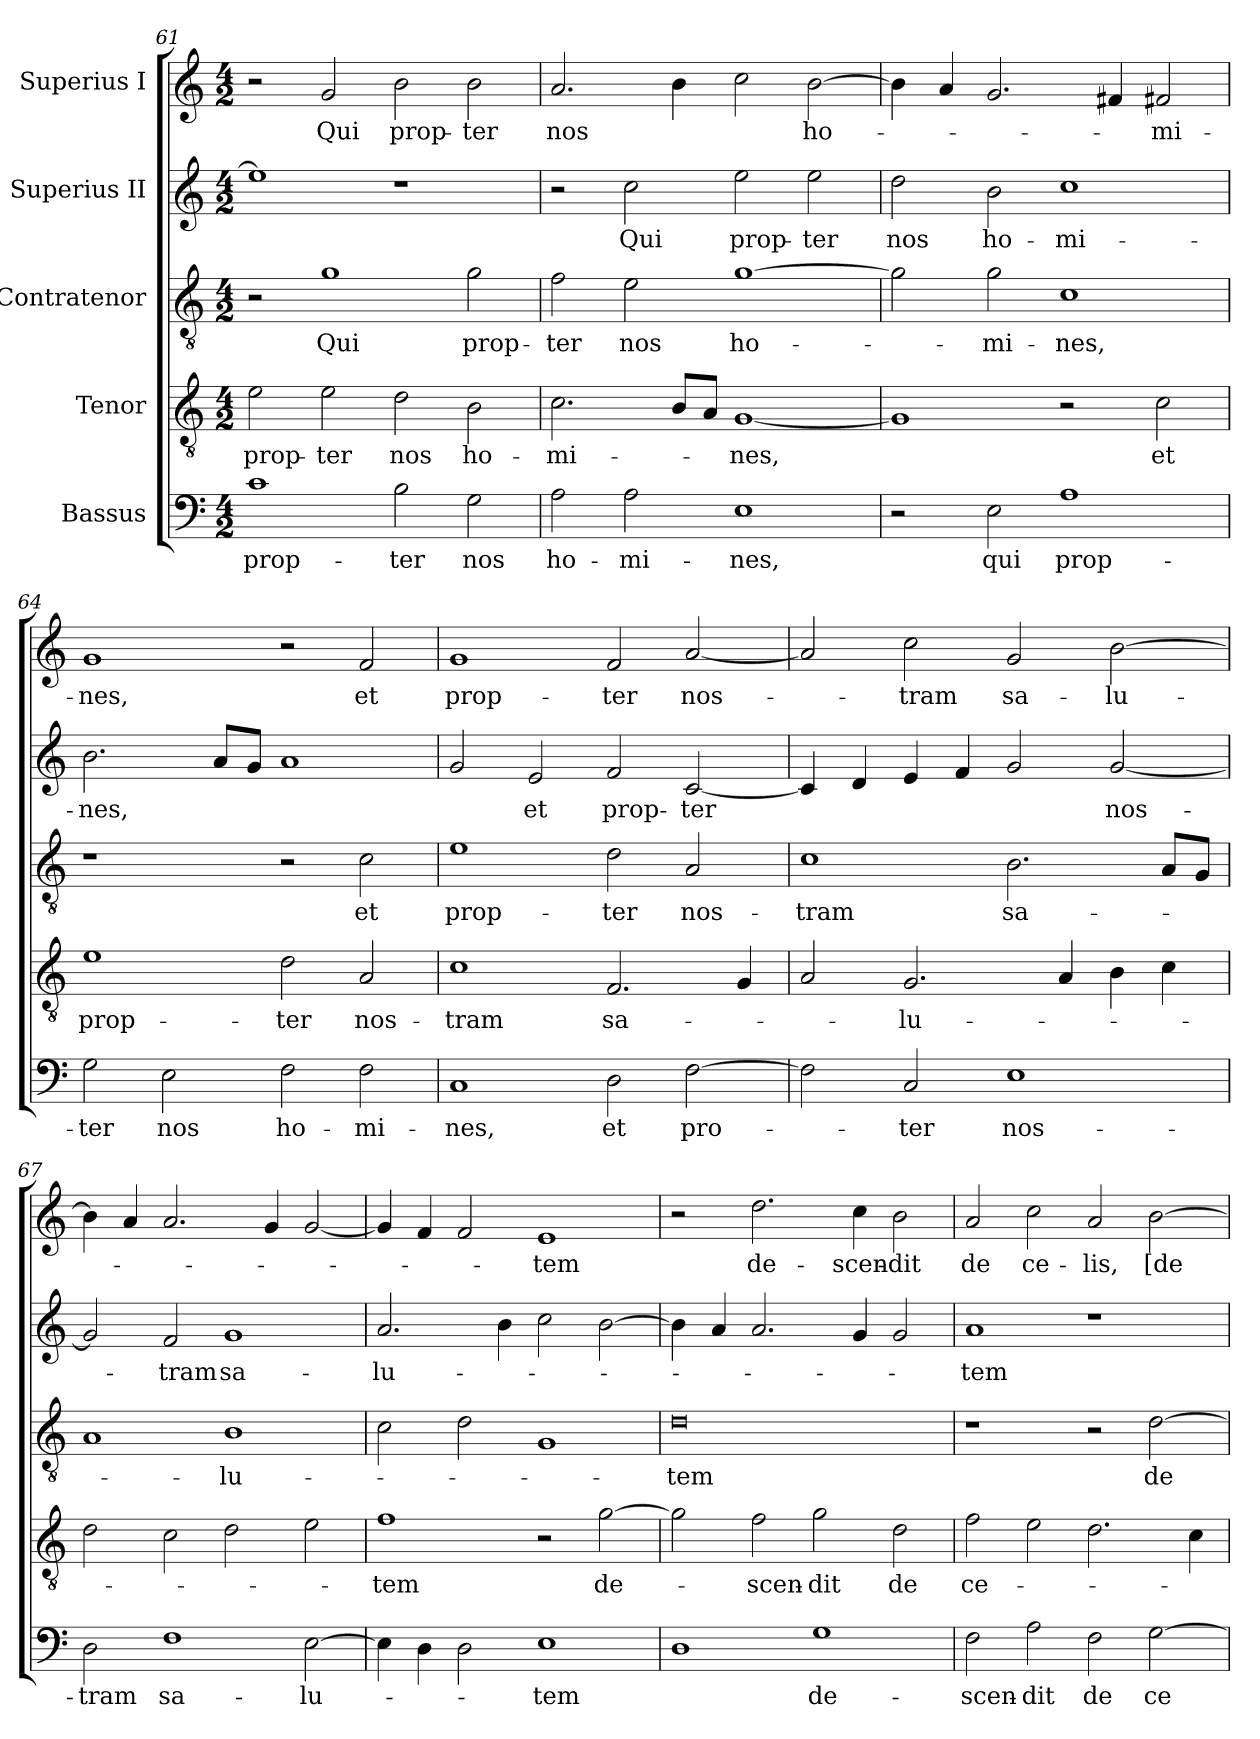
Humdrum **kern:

**kern	**text	**kern	**text	**kern	**text	**kern	**text	**kern	**text
*part5	*part5	*part4	*part4	*part3	*part3	*part2	*part2	*part1	*part1
*staff5	*staff5	*staff4	*staff4	*staff3	*staff3	*staff2	*staff2	*staff1	*staff1
*I"Bassus	*	*I"Tenor	*	*I"Contratenor	*	*I"Superius II	*	*I"Superius I	*
*clefF4	*	*clefGv2	*	*clefGv2	*	*clefG2	*	*clefG2	*
*k[]	*	*k[]	*	*k[]	*	*k[]	*	*k[]	*
*M4/2	*	*M4/2	*	*M4/2	*	*M4/2	*	*M4/2	*
=61	=61	=61	=61	=61	=61	=61	=61	=61	=61
1c\	prop-	2e\	prop-	2r	.	1ee\]	.	2r	.
.	.	2e\	-ter	1g\	Qui	.	.	2g/	Qui
2B\	-ter	2d\	nos	.	.	1r	.	2b\	prop-
2G\	nos	2B\	ho-	2g\	prop-	.	.	2b\	-ter
=62	=62	=62	=62	=62	=62	=62	=62	=62	=62
2A\	ho-	2.c\	-mi-	2f\	-ter	2r	.	2.a/	nos
2A\	-mi-	.	.	2e\	nos	2cc\	Qui	.	.
.	.	8B/L	.	.	.	.	.	4b\	.
.	.	8A/J	.	.	.	.	.	.	.
1E\	-nes,	[1G/	-nes,	[1g\	ho-	2ee\	prop-	2cc\	.
.	.	.	.	.	.	2ee\	-ter	[2b\	ho-
=63	=63	=63	=63	=63	=63	=63	=63	=63	=63
2r	.	1G/]	.	2g\]	.	2dd\	nos	4b\]	.
.	.	.	.	.	.	.	.	4a/	.
2E\	qui	.	.	2g\	-mi-	2b\	ho-	2.g/	.
1A\	prop-	2r	.	1c\	-nes,	1cc\	-mi-	.	.
.	.	.	.	.	.	.	.	4f#X/	.
.	.	2c\	et	.	.	.	.	2f#X/	-mi-
=64	=64	=64	=64	=64	=64	=64	=64	=64	=64
2G\	-ter	1e\	prop-	1r	.	2.b\	-nes,	1g/	-nes,
2E\	nos	.	.	.	.	.	.	.	.
.	.	.	.	.	.	8a/L	.	.	.
.	.	.	.	.	.	8g/J	.	.	.
2F\	ho-	2d\	-ter	2r	.	1a/	.	2r	.
2F\	-mi-	2A/	nos-	2c\	et	.	.	2f/	et
=65	=65	=65	=65	=65	=65	=65	=65	=65	=65
1C/	-nes,	1c\	-tram	1e\	prop-	2g/	.	1g/	prop-
.	.	.	.	.	.	2e/	et	.	.
2D\	et	2.F/	sa-	2d\	-ter	2f/	prop-	2f/	-ter
[2F\	pro-	.	.	2A/	nos-	[2c/	-ter	[2a/	nos-
.	.	4G/	.	.	.	.	.	.	.
=66	=66	=66	=66	=66	=66	=66	=66	=66	=66
2F\]	.	2A/	.	1c\	-tram	4c/]	.	2a/]	.
.	.	.	.	.	.	4d/	.	.	.
2C/	-ter	2.G/	-lu-	.	.	4e/	.	2cc\	-tram
.	.	.	.	.	.	4f/	.	.	.
1E\	nos-	.	.	2.B\	sa-	2g/	.	2g/	sa-
.	.	4A/	.	.	.	.	.	.	.
.	.	4B\	.	.	.	[2g/	nos-	[2b\	-lu-
.	.	4c\	.	8A/L	.	.	.	.	.
.	.	.	.	8G/J	.	.	.	.	.
=67	=67	=67	=67	=67	=67	=67	=67	=67	=67
2D\	-tram	2d\	.	1A/	.	2g/]	.	4b\]	.
.	.	.	.	.	.	.	.	4a/	.
1F\	sa-	2c\	.	.	.	2f/	-tram	2.a/	.
.	.	2d\	.	1B\	-lu-	1g/	sa-	.	.
.	.	.	.	.	.	.	.	4g/	.
[2E\	-lu-	2e\	.	.	.	.	.	[2g/	.
=68	=68	=68	=68	=68	=68	=68	=68	=68	=68
4E\]	.	1f\	-tem	2c\	.	2.a/	-lu-	4g/]	.
4D\	.	.	.	.	.	.	.	4f/	.
2D\	.	.	.	2d\	.	.	.	2f/	.
.	.	.	.	.	.	4b\	.	.	.
1E\	-tem	2r	.	1G/	.	2cc\	.	1e/	-tem
.	.	[2g\	de-	.	.	[2b\	.	.	.
=69	=69	=69	=69	=69	=69	=69	=69	=69	=69
1D\	.	2g\]	.	0d\	-tem	4b\]	.	2r	.
.	.	.	.	.	.	4a/	.	.	.
.	.	2f\	-scen-	.	.	2.a/	.	2.dd\	de-
1G\	de-	2g\	-dit	.	.	.	.	.	.
.	.	.	.	.	.	4g/	.	4cc\	-scen-
.	.	2d\	de	.	.	2g/	.	2b\	-dit
=70	=70	=70	=70	=70	=70	=70	=70	=70	=70
2F\	-scen-	2f\	ce-	1r	.	1a/	-tem	2a/	de
2A\	-dit	2e\	.	.	.	.	.	2cc\	ce-
2F\	de	2.d\	.	2r	.	1r	.	2a/	-lis,
[2G\	ce-	.	.	[2d\	de-	.	.	[2b\	[de-
.	.	4c\	.	.	.	.	.	.	.
=	=	=	=	=	=	=	=	=	=
*-	*-	*-	*-	*-	*-	*-	*-	*-	*-
